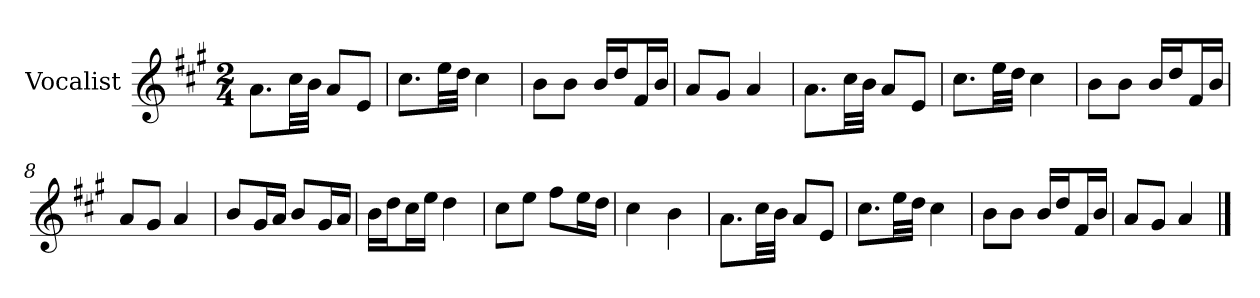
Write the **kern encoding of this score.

**kern
*part1
*staff1
*I"Vocalist
*k[f#c#g#]
*A:
*M2/4
=1
8.aL
32cc#LL
32bJJJ
8aL
8eJ
=2
8.cc#L
32eeLL
32ddJJJ
4cc#
=3
8bL
8bJ
16bLL
16ddJ
16f#L
16bJJ
=4
8aL
8g#J
4a
=5
8.aL
32cc#LL
32bJJJ
8aL
8eJ
=6
8.cc#L
32eeLL
32ddJJJ
4cc#
=7
8bL
8bJ
16bLL
16ddJ
16f#L
16bJJ
=8
8aL
8g#J
4a
=9
8bL
16g#L
16aJJ
8bL
16g#L
16aJJ
=10
16bLL
16ddJ
16cc#L
16eeJJ
4dd
=11
8cc#L
8eeJ
8ff#L
16eeL
16ddJJ
=12
4cc#
4b
=13
8.aL
32cc#LL
32bJJJ
8aL
8eJ
=14
8.cc#L
32eeLL
32ddJJJ
4cc#
=15
8bL
8bJ
16bLL
16ddJ
16f#L
16bJJ
=16
8aL
8g#J
4a
==
*-
